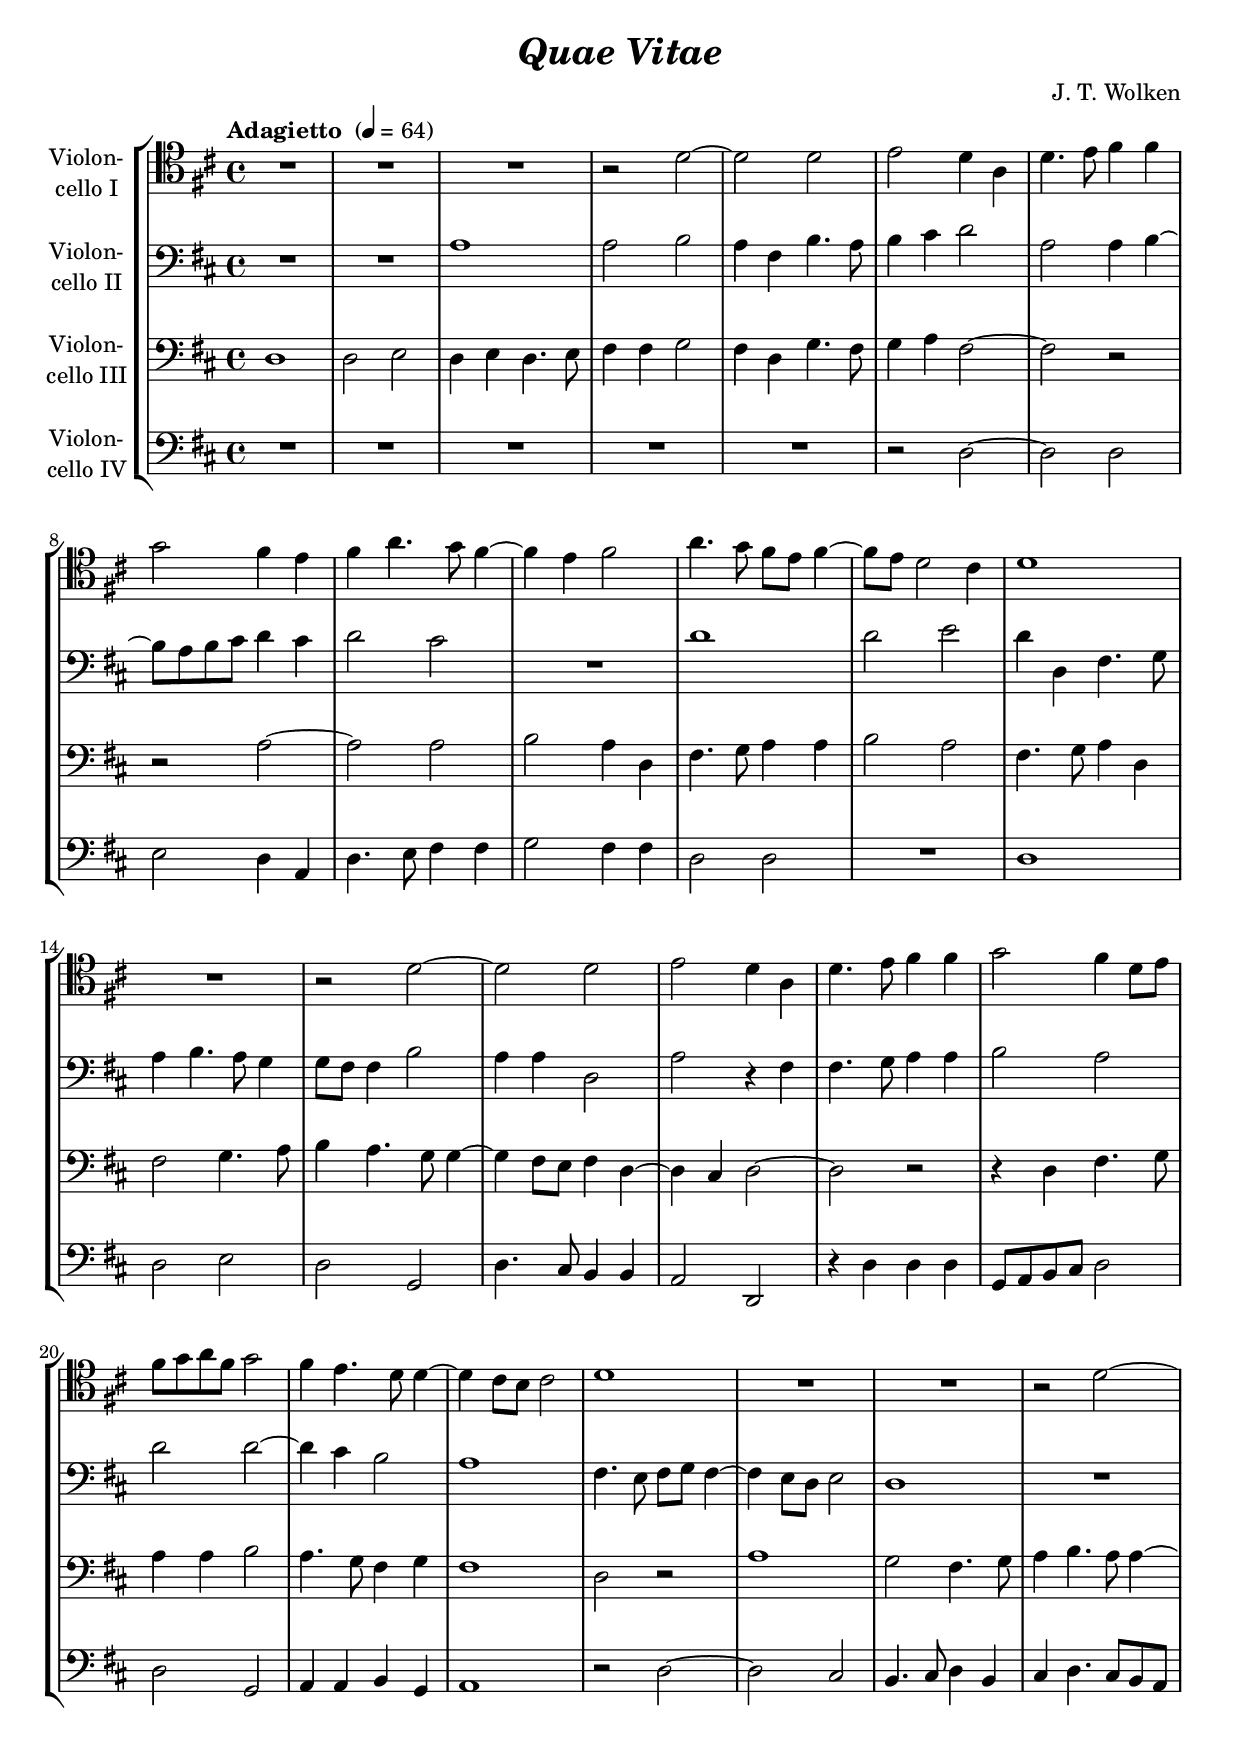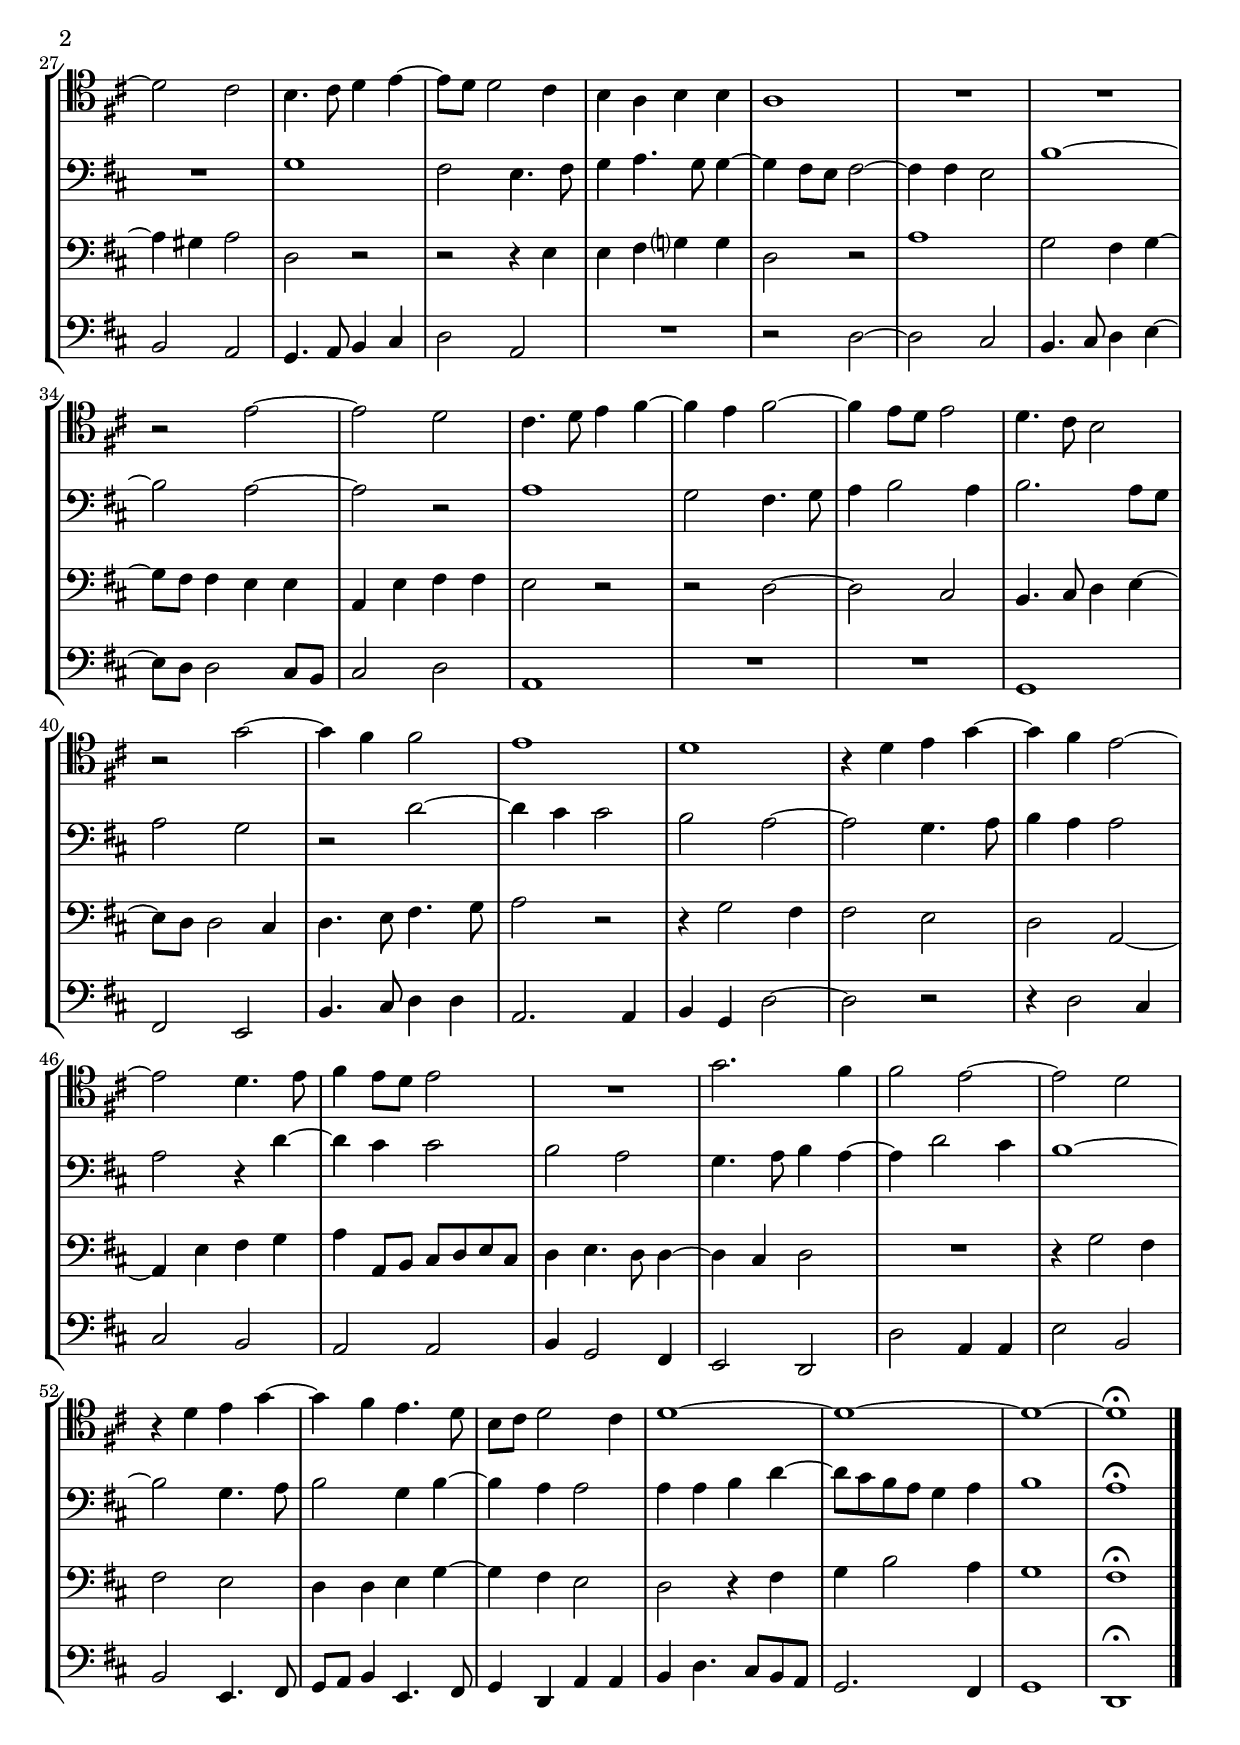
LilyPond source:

\version "2.18.2"
\include "deutsch.ly"

#(set-global-staff-size 20)

\header {
  title     = \markup \bold \italic "Quae Vitae"
  composer  = "J. T. Wolken"
%  arranger  = ""
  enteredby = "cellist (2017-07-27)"
%  piece     = ""
}

voiceconsts = {
  \key d \major
  \time 4/4
  \clef "bass"
%  \numericTimeSignature
  \compressFullBarRests
  % Set default beaming for all staves
%  \set Timing.beamExceptions = #'()
%  \set Timing.baseMoment     = #(ly:make-moment 1 4)
%  \set Timing.beatStructure  = #'(1 1 1)
  \tempo "Adagietto " 4=64
}

mifl = "flute"
mikl = "clarinet"
miob = "oboe"
mist = "string ensemble 1"
miba = "cello"

va = \relative c' {
  \voiceconsts
  \clef "tenor"

  R1*3
  r2 d~
  d d
  e d4 a
  d4. e8 fis4 fis
  g2 fis4 e
  fis a4. g8 fis4~
  fis e fis2
  a4. g8 fis e fis4~
  
  fis8 e d2 cis4
  d1
  R
  r2 d~
  d d
  e d4 a
  d4. e8 fis4 fis
  g2 fis4 d8 e
  fis g a fis g2
  fis4 e4. d8 d4~

  d cis8 h cis2
  d1
  R1*2
  r2 d~
  d cis
  h4. cis8 d4 e~
  e8 d d2 cis4
  h a h h
  a1
  R1*2
  r2 e'~

  e d
  cis4. d8 e4 fis~
  fis e fis2~
  fis4 e8 d e2
  d4. cis8 h2
  r g'~
  g4 fis fis2
  e1
  d
  r4 d e g~
  g fis e2~

  e d4. e8
  fis4 e8 d e2
  R1
  g2. fis4
  fis2 e~
  e d
  r4 d e g~
  g fis e4. d8
  h cis d2 cis4
  d1~
  d~

  d~
  d\fermata \bar "|."
}

vb = \relative c' {
  \voiceconsts

  R1*2
  a1
  a2 h
  a4 fis h4. a8
  h4 cis d2
  a a4 h~
  h8 a h cis d4 cis
  d2 cis
  R1
  d
  
  d2 e
  d4 d, fis4. g8
  a4 h4. a8 g4
  g8 fis fis4 h2
  a4 a d,2
  a' r4 fis
  fis4. g8 a4 a
  h2 a
  d d~
  d4 cis h2

  a1
  fis4. e8 fis g fis4~
  fis e8 d e2
  d1
  R1*2
  g1
  fis2 e4. fis8
  g4 a4. g8 g4~
  g fis8 e fis2~
  fis4 fis e2
  h'1~

  h2 a~
  a r
  a1
  g2 fis4. g8
  a4 h2 a4
  h2. a8 g
  a2 g
  r d'~
  d4 cis cis2
  h a~
  a g4. a8

  h4 a a2
  a r4 d~
  d cis cis2
  h a
  g4. a8 h4 a~
  a d2 cis4
  h1~
  h2 g4. a8
  h2 g4 h~
  h a a2

  a4 a h d~
  d8 cis h a g4 a
  h1
  a\fermata \bar "|."
}

vc = \relative c {
  \voiceconsts

  d1
  d2 e
  d4 e d4. e8
  fis4 fis g2
  fis4 d g4. fis8
  g4 a fis2~
  fis r
  r a~
  a a
  h a4 d,
  
  fis4. g8 a4 a
  h2 a
  fis4. g8 a4 d,
  fis2 g4. a8
  h4 a4. g8 g4~
  g fis8 e fis4 d~
  d cis d2~
  d r
  r4 d fis4. g8

  a4 a h2
  a4. g8 fis4 g
  fis1
  d2 r
  a'1
  g2 fis4. g8
  a4 h4. a8 a4~
  a gis a2
  d, r
  r r4 e

  e fis g? g
  d2 r
  a'1
  g2 fis4 g~
  g8 fis fis4 e e
  a, e' fis fis
  e2 r
  r d~
  d cis
  h4. cis8 d4 e~

  e8 d d2 cis4
  d4. e8 fis4. g8
  a2 r
  r4 g2 fis4
  fis2 e
  d a~
  a4 e' fis g
  a a,8 h cis d e cis
  d4 e4. d8 d4~

  d cis d2
  R1
  r4 g2 fis4
  fis2 e
  d4 d e g~
  g fis e2
  d r4 fis
  g h2 a4
  g1
  fis\fermata \bar "|."
}

vd = \relative c {
  \voiceconsts

  R1*5
  r2 d~
  d d
  e d4 a
  d4. e8 fis4 fis
  g2 fis4 fis
  d2 d
  R1
  d
  d2 e
  d g,

  d'4. cis8 h4 h
  a2 d,
  r4 d' d d
  g,8 a h cis d2
  d g,
  a4 a h g
  a1
  r2 d~
  d cis
  h4. cis8 d4 h

  cis d4. cis8 h a
  h2 a
  g4. a8 h4 cis
  d2 a
  R1
  r2 d~
  d cis
  h4. cis8 d4 e~
  e8 d d2 cis8 h
  cis2 d

  a1
  R1*2
  g1
  fis2 e
  h'4. cis8 d4 d
  a2. a4
  h g d'2~
  d r
  r4 d2 cis4
  cis2 h
  a a
  h4 g2 fis4

  e2 d
  d' a4 a
  e'2 h
  h e,4. fis8
  g a h4 e,4. fis8
  g4 d a' a
  h d4. cis8 h a
  g2. fis4
  g1
  d\fermata \bar "|."
}


music = \new StaffGroup <<
      \new Staff {
	\set Staff.midiInstrument = \miba
	\set Staff.instrumentName = \markup \center-column { "Violon-" "cello I" }
	\transpose d d { \va }
      }

      \new Staff {
	\set Staff.midiInstrument = \miba
	\set Staff.instrumentName = \markup \center-column { "Violon-" "cello II" }
	\transpose d d { \vb }
      }
      
      \new Staff {
	\set Staff.midiInstrument = \miba
	\set Staff.instrumentName = \markup \center-column { "Violon-" "cello III" }
	\transpose d d { \vc }
      }

      \new Staff {
	\set Staff.midiInstrument = \miba
	\set Staff.instrumentName = \markup \center-column { "Violon-" "cello IV" }
	\transpose d d { \vd }
      }
>>

\book {
  \score {
    \music
    \layout {}
  }

  \score {
    \unfoldRepeats \music

    \midi {
      \context {
        \Score
      }
    }
  }
}
